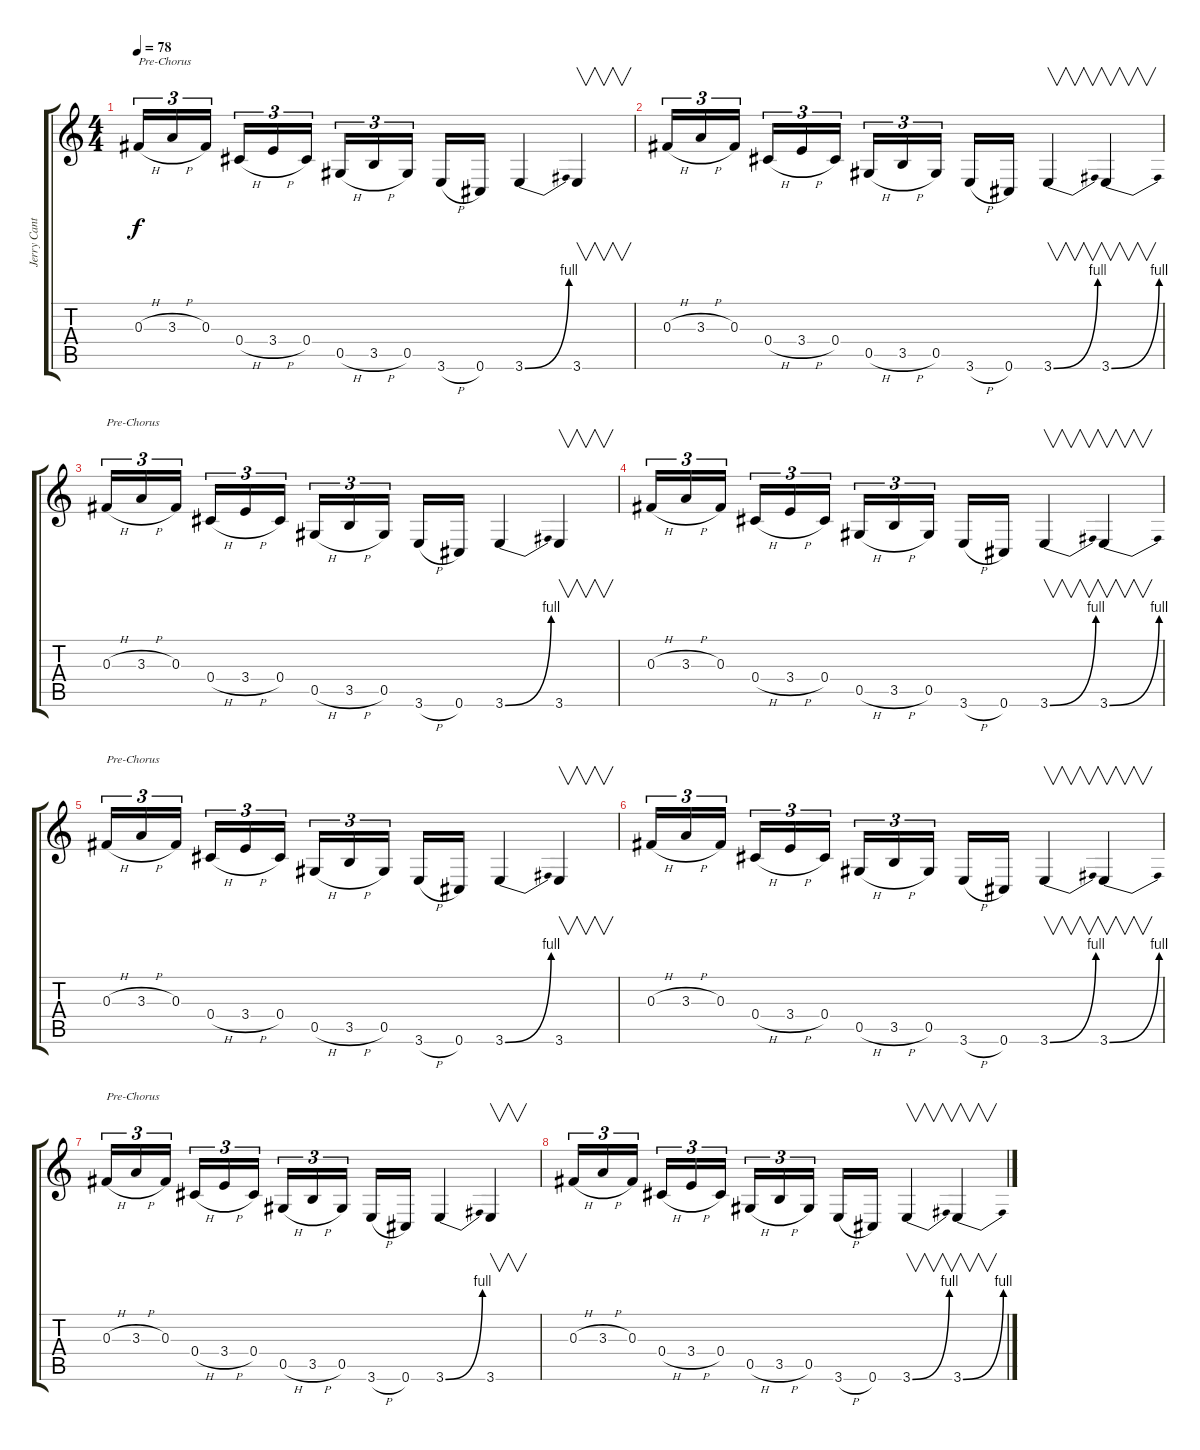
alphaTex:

\track ("Jerry Cantrell - Electric Guitar" "Jerry Cant") {instrument overdrivenguitar}
\staff {score tabs}
\tuning (Eb4 Bb3 Gb3 Db3 Ab2 Db2) {hide}
\ts (4 4)
\tempo 78
\clef g2
\ks c
0.3{h}.16{tu (3 2) txt "Pre-Chorus" dy f} 3.3{h}.16{tu (3 2)} 0.3.16{tu (3 2)} 0.4{h}.16{tu (3 2)} 3.4{h}.16{tu (3 2)} 0.4.16{tu (3 2)} 0.5{h}.16{tu (3 2)} 3.5{h}.16{tu (3 2)} 0.5.16{tu (3 2)} 3.6{h}.16 0.6.16 3.6{be (bend 0 0 60 4)}.4 3.6.4{v} |
0.3{h}.16{tu (3 2)} 3.3{h}.16{tu (3 2)} 0.3.16{tu (3 2)} 0.4{h}.16{tu (3 2)} 3.4{h}.16{tu (3 2)} 0.4.16{tu (3 2)} 0.5{h}.16{tu (3 2)} 3.5{h}.16{tu (3 2)} 0.5.16{tu (3 2)} 3.6{h}.16 0.6.16 3.6{be (bend 0 0 60 4)}.4{v} 3.6{be (bend 0 0 60 4)}.4{v} |
0.3{h}.16{tu (3 2) txt "Pre-Chorus"} 3.3{h}.16{tu (3 2)} 0.3.16{tu (3 2)} 0.4{h}.16{tu (3 2)} 3.4{h}.16{tu (3 2)} 0.4.16{tu (3 2)} 0.5{h}.16{tu (3 2)} 3.5{h}.16{tu (3 2)} 0.5.16{tu (3 2)} 3.6{h}.16 0.6.16 3.6{be (bend 0 0 60 4)}.4 3.6.4{v} |
0.3{h}.16{tu (3 2)} 3.3{h}.16{tu (3 2)} 0.3.16{tu (3 2)} 0.4{h}.16{tu (3 2)} 3.4{h}.16{tu (3 2)} 0.4.16{tu (3 2)} 0.5{h}.16{tu (3 2)} 3.5{h}.16{tu (3 2)} 0.5.16{tu (3 2)} 3.6{h}.16 0.6.16 3.6{be (bend 0 0 60 4)}.4{v} 3.6{be (bend 0 0 60 4)}.4{v} |
0.3{h}.16{tu (3 2) txt "Pre-Chorus"} 3.3{h}.16{tu (3 2)} 0.3.16{tu (3 2)} 0.4{h}.16{tu (3 2)} 3.4{h}.16{tu (3 2)} 0.4.16{tu (3 2)} 0.5{h}.16{tu (3 2)} 3.5{h}.16{tu (3 2)} 0.5.16{tu (3 2)} 3.6{h}.16 0.6.16 3.6{be (bend 0 0 60 4)}.4 3.6.4{v} |
0.3{h}.16{tu (3 2)} 3.3{h}.16{tu (3 2)} 0.3.16{tu (3 2)} 0.4{h}.16{tu (3 2)} 3.4{h}.16{tu (3 2)} 0.4.16{tu (3 2)} 0.5{h}.16{tu (3 2)} 3.5{h}.16{tu (3 2)} 0.5.16{tu (3 2)} 3.6{h}.16 0.6.16 3.6{be (bend 0 0 60 4)}.4{v} 3.6{be (bend 0 0 60 4)}.4{v} |
0.3{h}.16{tu (3 2) txt "Pre-Chorus"} 3.3{h}.16{tu (3 2)} 0.3.16{tu (3 2)} 0.4{h}.16{tu (3 2)} 3.4{h}.16{tu (3 2)} 0.4.16{tu (3 2)} 0.5{h}.16{tu (3 2)} 3.5{h}.16{tu (3 2)} 0.5.16{tu (3 2)} 3.6{h}.16 0.6.16 3.6{be (bend 0 0 60 4)}.4 3.6.4{v} |
0.3{h}.16{tu (3 2)} 3.3{h}.16{tu (3 2)} 0.3.16{tu (3 2)} 0.4{h}.16{tu (3 2)} 3.4{h}.16{tu (3 2)} 0.4.16{tu (3 2)} 0.5{h}.16{tu (3 2)} 3.5{h}.16{tu (3 2)} 0.5.16{tu (3 2)} 3.6{h}.16 0.6.16 3.6{be (bend 0 0 60 4)}.4{v} 3.6{be (bend 0 0 60 4)}.4{v}
